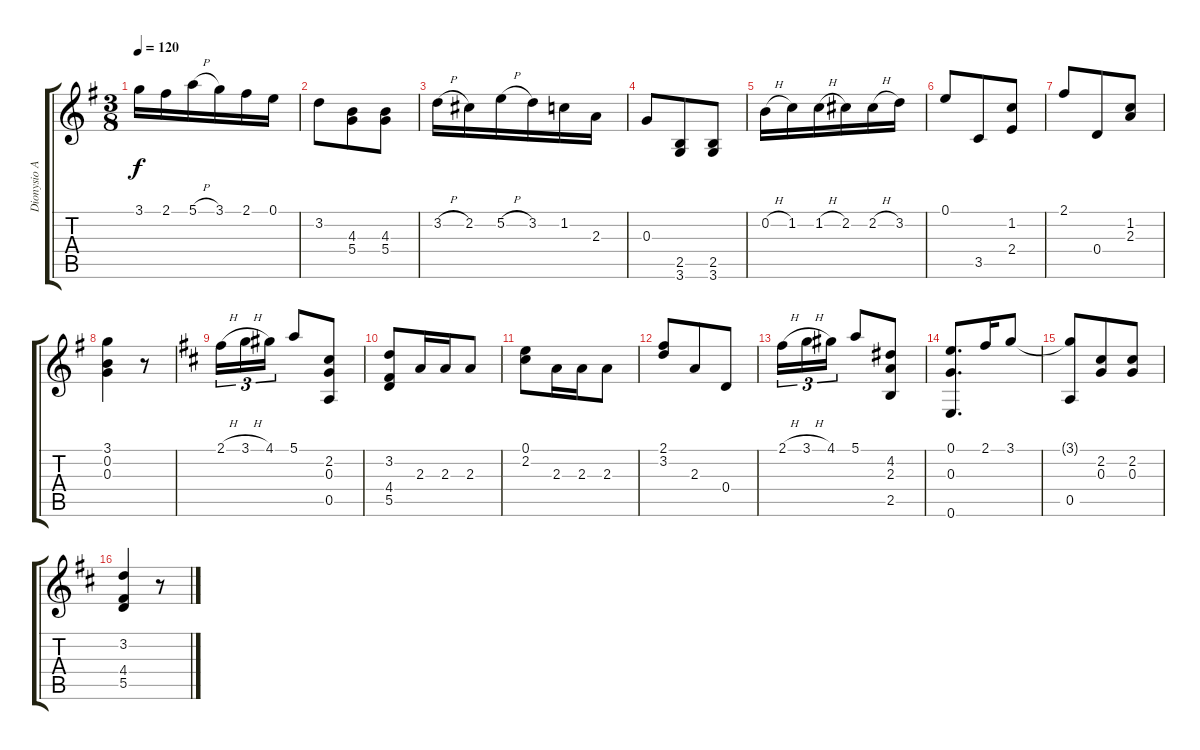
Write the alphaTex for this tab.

\track ("Dionysio Aguado" "Dionysio A") {instrument acousticguitarnylon}
\staff {score tabs}
\tuning (E4 B3 G3 D3 A2 E2) {hide}
\ts (3 8)
\tempo 120
\clef g2
\ks g
3.1.16{dy f} 2.1.16 5.1{h}.16 3.1.16 2.1.16 0.1.16 |
3.2.8 (4.3 5.4).8 (4.3 5.4).8 |
3.2{h}.16 2.2.16 5.2{h}.16 3.2.16 1.2.16 2.3.16 |
0.3.8 (2.5 3.6).8 (2.5 3.6).8 |
0.2{h}.16 1.2.16 1.2{h}.16 2.2.16 2.2{h}.16 3.2.16 |
0.1.8 3.5.8 (1.2 2.4).8 |
2.1.8 0.4.8 (1.2 2.3).8 |
(3.1 0.2 0.3).4 r.8 |
\ks d
2.1{h}.16{tu (3 2)} 3.1{h}.16{tu (3 2)} 4.1.16{tu (3 2)} 5.1.8 (2.2 0.3 0.5).8 |
(3.2 4.4 5.5).8 2.3.16 2.3.16 2.3.8 |
(0.1 2.2).8 2.3.16 2.3.16 2.3.8 |
(2.1 3.2).8 2.3.8 0.4.8 |
2.1{h}.16{tu (3 2)} 3.1{h}.16{tu (3 2)} 4.1.16{tu (3 2)} 5.1.8 (4.2 2.3 2.5).8 |
(0.1 0.3 0.6).8{d} 2.1.16 3.1.8 |
(3.1{t} 0.5).8 (2.2 0.3).8 (2.2 0.3).8 |
(3.2 4.4 5.5).4 r.8
